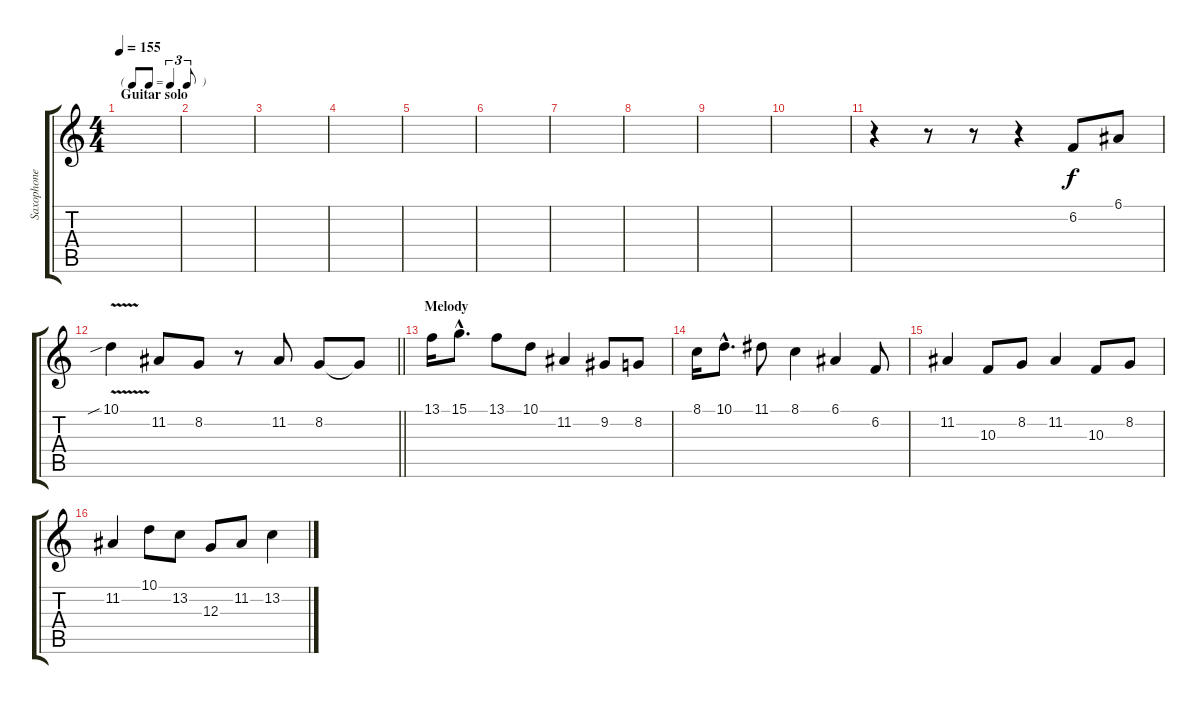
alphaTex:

\track ("Saxophone" "Saxophone") {instrument tenorsax}
\staff {score tabs}
\tuning (E4 B3 G3 D3 A2 E2) {hide}
\ts (4 4)
\tf triplet8th
\section ("" "Guitar solo")
\tempo 155
\clef g2
\ks c
|
|
|
|
|
|
|
|
|
|
r.4 r.8 r.8 r.4 6.2.8 6.1.8 |
\barLineRight lightlight
10.1{v sib}.4 11.2.8 8.2.8 r.8 11.2.8 8.2.8 8.2{t}.8 |
\section ("" "Melody")
13.1.16 15.1{hac}.8{d} 13.1.8 10.1.8 11.2.4 9.2.8 8.2.8 |
8.1.16 10.1{hac}.8{d} 11.1.8 8.1.4 6.1.4 6.2.8 |
11.2.4 10.3.8 8.2.8 11.2.4 10.3.8 8.2.8 |
11.2.4 10.1.8 13.2.8 12.3.8 11.2.8 13.2.4
